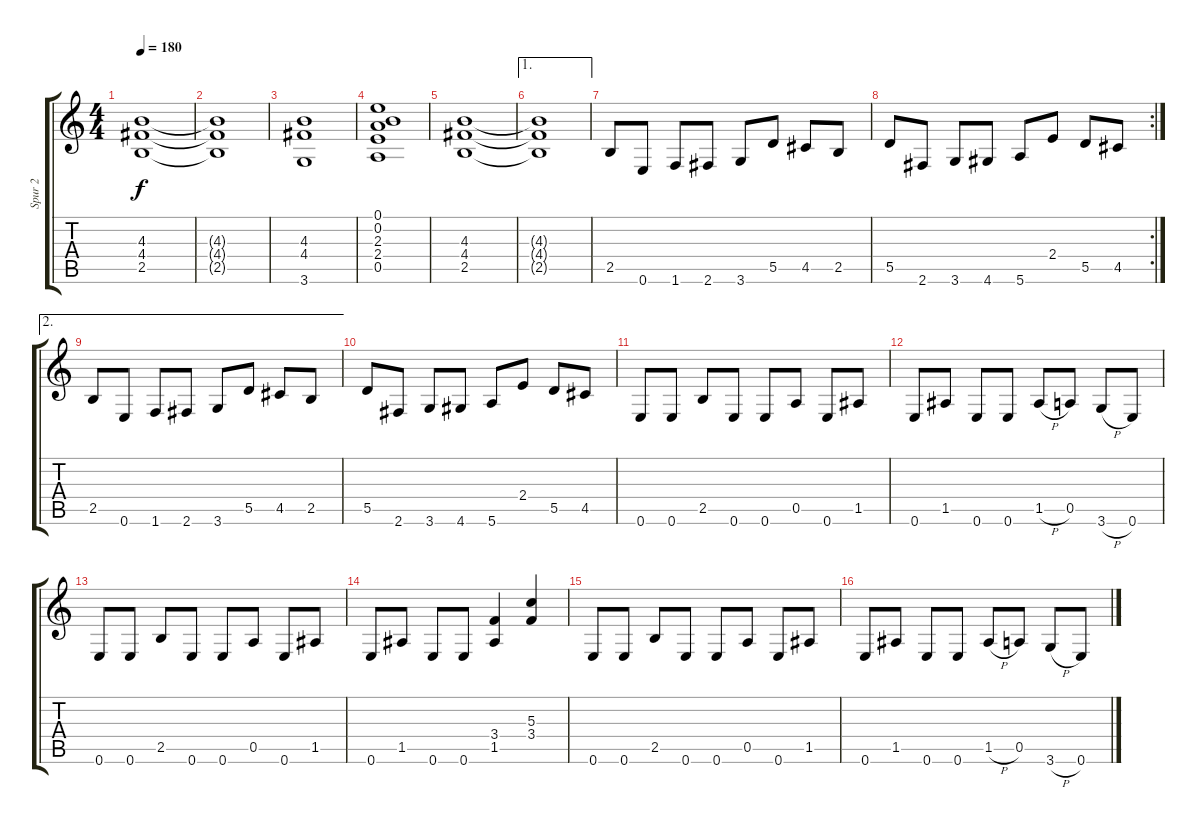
\track ("Spur 2" "Spur 2") {instrument distortionguitar}
\staff {score tabs}
\tuning (E4 B3 G3 D3 A2 E2) {hide}
\ts (4 4)
\tempo 180
\clef g2
\ks c
(4.3 4.4 2.5).1{dy f} |
(4.3{t} 4.4{t} 2.5{t}).1 |
(4.3 4.4 3.6).1 |
(0.1 0.2 2.3 2.4 0.5).1 |
(4.3 4.4 2.5).1 |
\ae 1
(4.3{t} 4.4{t} 2.5{t}).1 |
2.5.8 0.6.8 1.6.8 2.6.8 3.6.8 5.5.8 4.5.8 2.5.8 |
\rc 2
5.5.8 2.6.8 3.6.8 4.6.8 5.6.8 2.4.8 5.5.8 4.5.8 |
\ae 2
2.5.8 0.6.8 1.6.8 2.6.8 3.6.8 5.5.8 4.5.8 2.5.8 |
5.5.8 2.6.8 3.6.8 4.6.8 5.6.8 2.4.8 5.5.8 4.5.8 |
0.6.8 0.6.8 2.5.8 0.6.8 0.6.8 0.5.8 0.6.8 1.5.8 |
0.6.8 1.5.8 0.6.8 0.6.8 1.5{h}.8 0.5.8 3.6{h}.8 0.6.8 |
0.6.8 0.6.8 2.5.8 0.6.8 0.6.8 0.5.8 0.6.8 1.5.8 |
0.6.8 1.5.8 0.6.8 0.6.8 (3.4 1.5).4 (5.3 3.4).4 |
0.6.8 0.6.8 2.5.8 0.6.8 0.6.8 0.5.8 0.6.8 1.5.8 |
0.6.8 1.5.8 0.6.8 0.6.8 1.5{h}.8 0.5.8 3.6{h}.8 0.6.8
